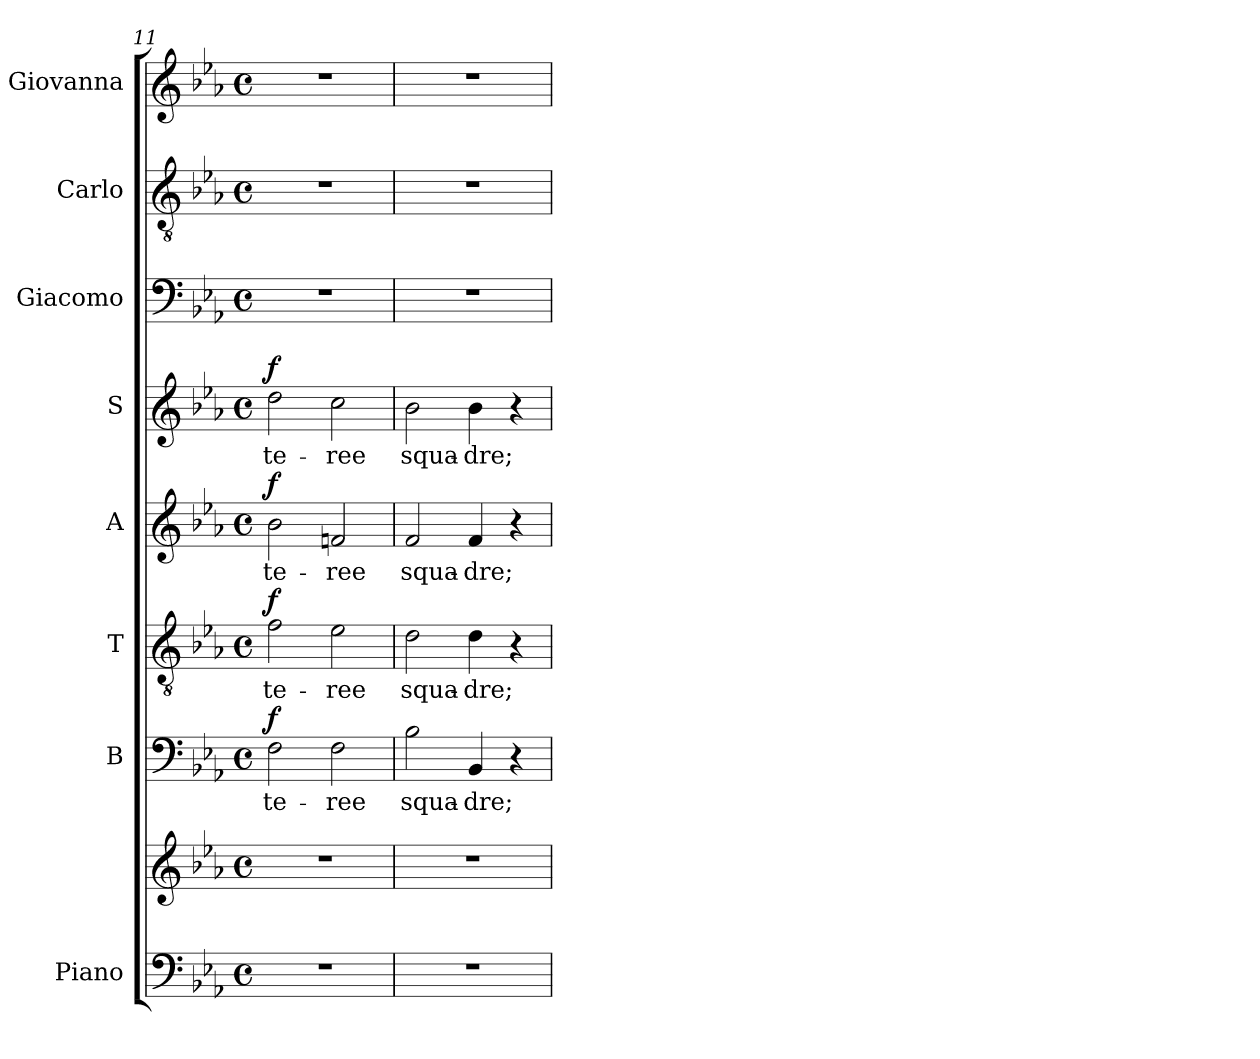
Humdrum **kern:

**kern	**kern	**kern	**text	**dynam	**kern	**text	**dynam	**kern	**text	**dynam	**kern	**text	**dynam	**kern	**kern	**kern
*part8	*part8	*part7	*part7	*part7	*part6	*part6	*part6	*part5	*part5	*part5	*part4	*part4	*part4	*part3	*part2	*part1
*staff9	*staff8	*staff7	*staff7	*staff7	*staff6	*staff6	*staff6	*staff5	*staff5	*staff5	*staff4	*staff4	*staff4	*staff3	*staff2	*staff1
*I"Piano	*	*I"B	*	*	*I"T	*	*	*I"A	*	*	*I"S	*	*	*I"Giacomo	*I"Carlo	*I"Giovanna
*I'Pno	*	*I'B	*	*	*I'T	*	*	*I'A	*	*	*I'S	*	*	*	*	*I'V
!!LO:PB:g=z
*clefF4	*clefG2	*clefF4	*	*	*clefGv2	*	*	*clefG2	*	*	*clefG2	*	*	*clefF4	*clefGv2	*clefG2
*k[b-e-a-]	*k[b-e-a-]	*k[b-e-a-]	*	*	*k[b-e-a-]	*	*	*k[b-e-a-]	*	*	*k[b-e-a-]	*	*	*k[b-e-a-]	*k[b-e-a-]	*k[b-e-a-]
*M4/4	*M4/4	*M4/4	*	*	*M4/4	*	*	*M4/4	*	*	*M4/4	*	*	*M4/4	*M4/4	*M4/4
*met(c)	*met(c)	*met(c)	*	*	*met(c)	*	*	*met(c)	*	*	*met(c)	*	*	*met(c)	*met(c)	*met(c)
=11	=11	=11	=11	=11	=11	=11	=11	=11	=11	=11	=11	=11	=11	=11	=11	=11
!	!	!	!LO:LY:b	!LO:DY:a	!	!LO:LY:b	!LO:DY:a	!	!LO:LY:b	!LO:DY:a	!	!LO:LY:b	!LO:DY:a	!	!	!
1r	1r	2F\	-te-	f	2f\	-te-	f	2b-\	-te-	f	2dd\	-te-	f	1r	1r	1r
!	!	!	!LO:LY:b	!	!	!LO:LY:b	!	!	!LO:LY:b	!	!	!LO:LY:b	!	!	!	!
.	.	2F\	-ree	.	2e-\	-ree	.	2fn/	-ree	.	2cc\	-ree	.	.	.	.
=12	=12	=12	=12	=12	=12	=12	=12	=12	=12	=12	=12	=12	=12	=12	=12	=12
!	!	!	!LO:LY:b	!	!	!LO:LY:b	!	!	!LO:LY:b	!	!	!LO:LY:b	!	!	!	!
1r	1r	2B-\	squa-	.	2d\	squa-	.	2f/	squa-	.	2b-\	squa-	.	1r	1r	1r
!	!	!	!LO:LY:b	!	!	!LO:LY:b	!	!	!LO:LY:b	!	!	!LO:LY:b	!	!	!	!
.	.	4BB-/	-dre;	.	4d\	-dre;	.	4f/	-dre;	.	4b-\	-dre;	.	.	.	.
.	.	4r	.	.	4r	.	.	4r	.	.	4r	.	.	.	.	.
=	=	=	=	=	=	=	=	=	=	=	=	=	=	=	=	=
*-	*-	*-	*-	*-	*-	*-	*-	*-	*-	*-	*-	*-	*-	*-	*-	*-
